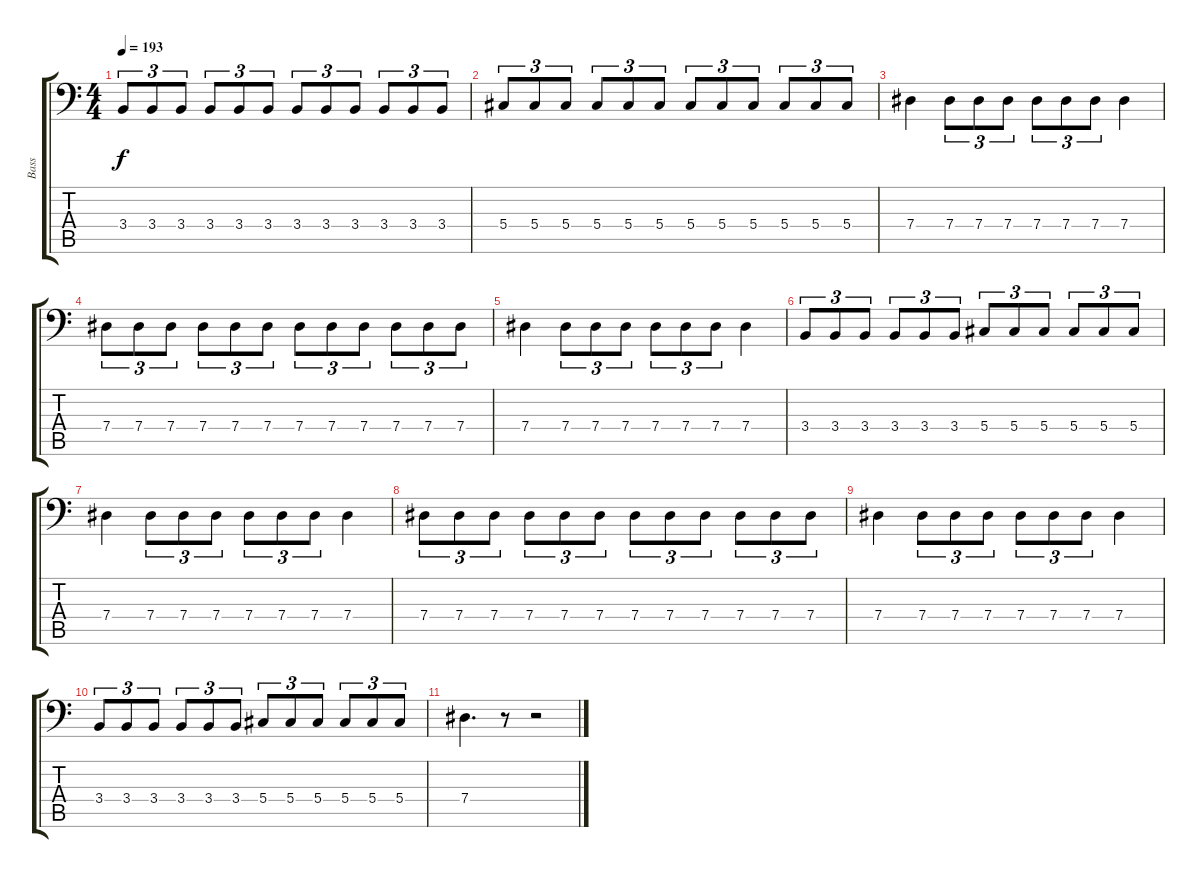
\track ("Bass" "Bass") {instrument electricbassfinger}
\staff {score tabs}
\tuning (B2 Gb2 Db2 Ab1 Eb1 Bb0) {hide}
\ts (4 4)
\tempo 193
\clef f4
\ks c
3.4.8{tu (3 2) dy f} 3.4.8{tu (3 2)} 3.4.8{tu (3 2)} 3.4.8{tu (3 2)} 3.4.8{tu (3 2)} 3.4.8{tu (3 2)} 3.4.8{tu (3 2)} 3.4.8{tu (3 2)} 3.4.8{tu (3 2)} 3.4.8{tu (3 2)} 3.4.8{tu (3 2)} 3.4.8{tu (3 2)} |
5.4.8{tu (3 2)} 5.4.8{tu (3 2)} 5.4.8{tu (3 2)} 5.4.8{tu (3 2)} 5.4.8{tu (3 2)} 5.4.8{tu (3 2)} 5.4.8{tu (3 2)} 5.4.8{tu (3 2)} 5.4.8{tu (3 2)} 5.4.8{tu (3 2)} 5.4.8{tu (3 2)} 5.4.8{tu (3 2)} |
7.4.4 7.4.8{tu (3 2)} 7.4.8{tu (3 2)} 7.4.8{tu (3 2)} 7.4.8{tu (3 2)} 7.4.8{tu (3 2)} 7.4.8{tu (3 2)} 7.4.4 |
7.4.8{tu (3 2)} 7.4.8{tu (3 2)} 7.4.8{tu (3 2)} 7.4.8{tu (3 2)} 7.4.8{tu (3 2)} 7.4.8{tu (3 2)} 7.4.8{tu (3 2)} 7.4.8{tu (3 2)} 7.4.8{tu (3 2)} 7.4.8{tu (3 2)} 7.4.8{tu (3 2)} 7.4.8{tu (3 2)} |
7.4.4 7.4.8{tu (3 2)} 7.4.8{tu (3 2)} 7.4.8{tu (3 2)} 7.4.8{tu (3 2)} 7.4.8{tu (3 2)} 7.4.8{tu (3 2)} 7.4.4 |
3.4.8{tu (3 2)} 3.4.8{tu (3 2)} 3.4.8{tu (3 2)} 3.4.8{tu (3 2)} 3.4.8{tu (3 2)} 3.4.8{tu (3 2)} 5.4.8{tu (3 2)} 5.4.8{tu (3 2)} 5.4.8{tu (3 2)} 5.4.8{tu (3 2)} 5.4.8{tu (3 2)} 5.4.8{tu (3 2)} |
7.4.4 7.4.8{tu (3 2)} 7.4.8{tu (3 2)} 7.4.8{tu (3 2)} 7.4.8{tu (3 2)} 7.4.8{tu (3 2)} 7.4.8{tu (3 2)} 7.4.4 |
7.4.8{tu (3 2)} 7.4.8{tu (3 2)} 7.4.8{tu (3 2)} 7.4.8{tu (3 2)} 7.4.8{tu (3 2)} 7.4.8{tu (3 2)} 7.4.8{tu (3 2)} 7.4.8{tu (3 2)} 7.4.8{tu (3 2)} 7.4.8{tu (3 2)} 7.4.8{tu (3 2)} 7.4.8{tu (3 2)} |
7.4.4 7.4.8{tu (3 2)} 7.4.8{tu (3 2)} 7.4.8{tu (3 2)} 7.4.8{tu (3 2)} 7.4.8{tu (3 2)} 7.4.8{tu (3 2)} 7.4.4 |
3.4.8{tu (3 2)} 3.4.8{tu (3 2)} 3.4.8{tu (3 2)} 3.4.8{tu (3 2)} 3.4.8{tu (3 2)} 3.4.8{tu (3 2)} 5.4.8{tu (3 2)} 5.4.8{tu (3 2)} 5.4.8{tu (3 2)} 5.4.8{tu (3 2)} 5.4.8{tu (3 2)} 5.4.8{tu (3 2)} |
7.4.4{d} r.8 r.2
